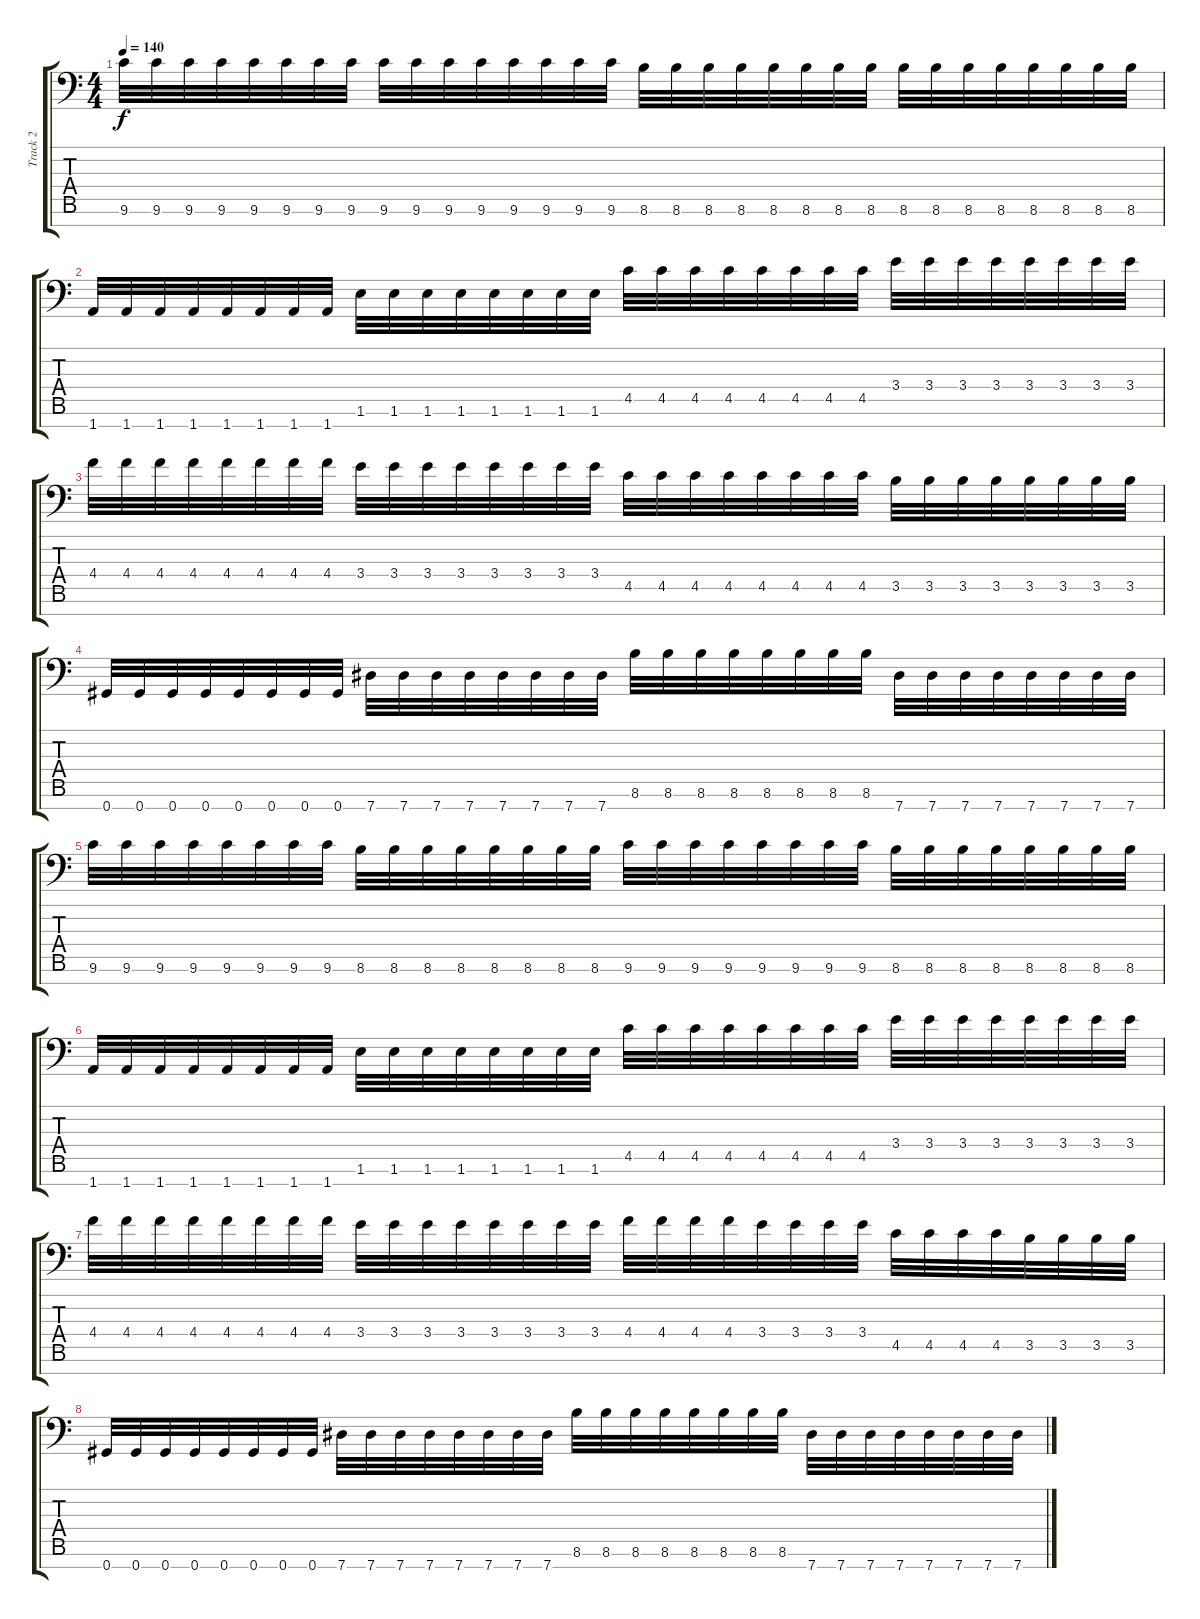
\track ("Track 2" "Track 2") {instrument overdrivenguitar}
\staff {score tabs}
\tuning (Eb4 Bb3 Gb3 Db3 Ab2 Eb2 Ab1) {hide}
\ts (4 4)
\tempo 140
\clef f4
\ks c
9.6.32{dy f} 9.6.32 9.6.32 9.6.32 9.6.32 9.6.32 9.6.32 9.6.32 9.6.32 9.6.32 9.6.32 9.6.32 9.6.32 9.6.32 9.6.32 9.6.32 8.6.32 8.6.32 8.6.32 8.6.32 8.6.32 8.6.32 8.6.32 8.6.32 8.6.32 8.6.32 8.6.32 8.6.32 8.6.32 8.6.32 8.6.32 8.6.32 |
1.7.32 1.7.32 1.7.32 1.7.32 1.7.32 1.7.32 1.7.32 1.7.32 1.6.32 1.6.32 1.6.32 1.6.32 1.6.32 1.6.32 1.6.32 1.6.32 4.5.32 4.5.32 4.5.32 4.5.32 4.5.32 4.5.32 4.5.32 4.5.32 3.4.32 3.4.32 3.4.32 3.4.32 3.4.32 3.4.32 3.4.32 3.4.32 |
4.4.32 4.4.32 4.4.32 4.4.32 4.4.32 4.4.32 4.4.32 4.4.32 3.4.32 3.4.32 3.4.32 3.4.32 3.4.32 3.4.32 3.4.32 3.4.32 4.5.32 4.5.32 4.5.32 4.5.32 4.5.32 4.5.32 4.5.32 4.5.32 3.5.32 3.5.32 3.5.32 3.5.32 3.5.32 3.5.32 3.5.32 3.5.32 |
0.7.32 0.7.32 0.7.32 0.7.32 0.7.32 0.7.32 0.7.32 0.7.32 7.7.32 7.7.32 7.7.32 7.7.32 7.7.32 7.7.32 7.7.32 7.7.32 8.6.32 8.6.32 8.6.32 8.6.32 8.6.32 8.6.32 8.6.32 8.6.32 7.7.32 7.7.32 7.7.32 7.7.32 7.7.32 7.7.32 7.7.32 7.7.32 |
9.6.32 9.6.32 9.6.32 9.6.32 9.6.32 9.6.32 9.6.32 9.6.32 8.6.32 8.6.32 8.6.32 8.6.32 8.6.32 8.6.32 8.6.32 8.6.32 9.6.32 9.6.32 9.6.32 9.6.32 9.6.32 9.6.32 9.6.32 9.6.32 8.6.32 8.6.32 8.6.32 8.6.32 8.6.32 8.6.32 8.6.32 8.6.32 |
1.7.32 1.7.32 1.7.32 1.7.32 1.7.32 1.7.32 1.7.32 1.7.32 1.6.32 1.6.32 1.6.32 1.6.32 1.6.32 1.6.32 1.6.32 1.6.32 4.5.32 4.5.32 4.5.32 4.5.32 4.5.32 4.5.32 4.5.32 4.5.32 3.4.32 3.4.32 3.4.32 3.4.32 3.4.32 3.4.32 3.4.32 3.4.32 |
4.4.32 4.4.32 4.4.32 4.4.32 4.4.32 4.4.32 4.4.32 4.4.32 3.4.32 3.4.32 3.4.32 3.4.32 3.4.32 3.4.32 3.4.32 3.4.32 4.4.32 4.4.32 4.4.32 4.4.32 3.4.32 3.4.32 3.4.32 3.4.32 4.5.32 4.5.32 4.5.32 4.5.32 3.5.32 3.5.32 3.5.32 3.5.32 |
0.7.32 0.7.32 0.7.32 0.7.32 0.7.32 0.7.32 0.7.32 0.7.32 7.7.32 7.7.32 7.7.32 7.7.32 7.7.32 7.7.32 7.7.32 7.7.32 8.6.32 8.6.32 8.6.32 8.6.32 8.6.32 8.6.32 8.6.32 8.6.32 7.7.32 7.7.32 7.7.32 7.7.32 7.7.32 7.7.32 7.7.32 7.7.32
